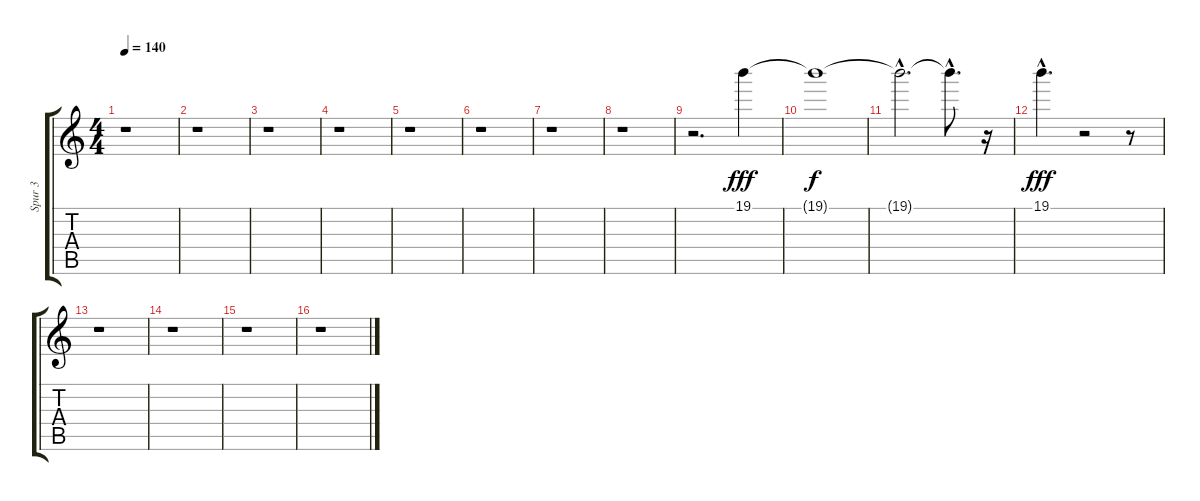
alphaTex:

\track ("Spur 3" "Spur 3") {instrument electricguitarclean}
\staff {score tabs}
\tuning (E4 B3 G3 D3 A2 E2) {hide}
\ts (4 4)
\tempo 140
\clef g2
\ks c
r.1{dy fff instrument electricguitarclean} |
r.1 |
r.1 |
r.1 |
r.1 |
r.1 |
r.1 |
r.1 |
r.2{d} 19.1.4 |
19.1{t}.1{dy f} |
19.1{hac t}.2{d} 19.1{hac t}.8{d} r.16 |
19.1{hac}.4{d dy fff} r.2 r.8 |
r.1 |
r.1 |
r.1 |
r.1
